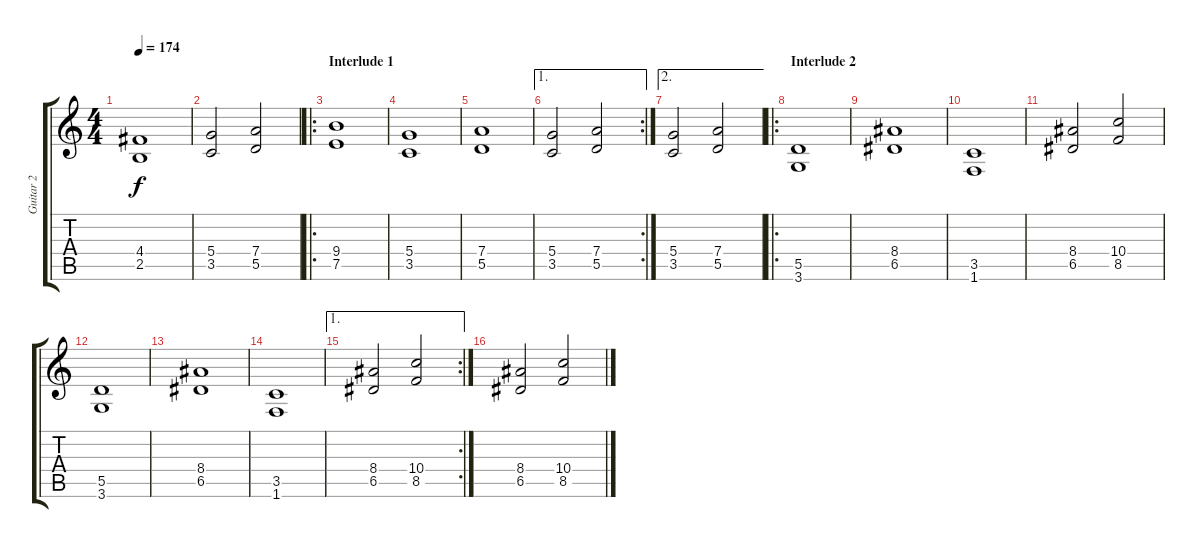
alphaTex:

\track ("Guitar 2" "Guitar 2") {instrument overdrivenguitar}
\staff {score tabs}
\tuning (E4 B3 G3 D3 A2 E2) {hide}
\ts (4 4)
\tempo 174
\clef g2
\ks c
(4.4 2.5).1{dy f} |
(5.4 3.5).2 (7.4 5.5).2 |
\ro
\section ("" "Interlude 1")
(9.4 7.5).1 |
(5.4 3.5).1 |
(7.4 5.5).1 |
\ae 1
\rc 2
(5.4 3.5).2 (7.4 5.5).2 |
\ae 2
(5.4 3.5).2 (7.4 5.5).2 |
\ro
\section ("" "Interlude 2")
(5.5 3.6).1 |
(8.4 6.5).1 |
(3.5 1.6).1 |
(8.4 6.5).2 (10.4 8.5).2 |
(5.5 3.6).1 |
(8.4 6.5).1 |
(3.5 1.6).1 |
\ae 1
\rc 2
(8.4 6.5).2 (10.4 8.5).2 |
(8.4 6.5).2 (10.4 8.5).2
